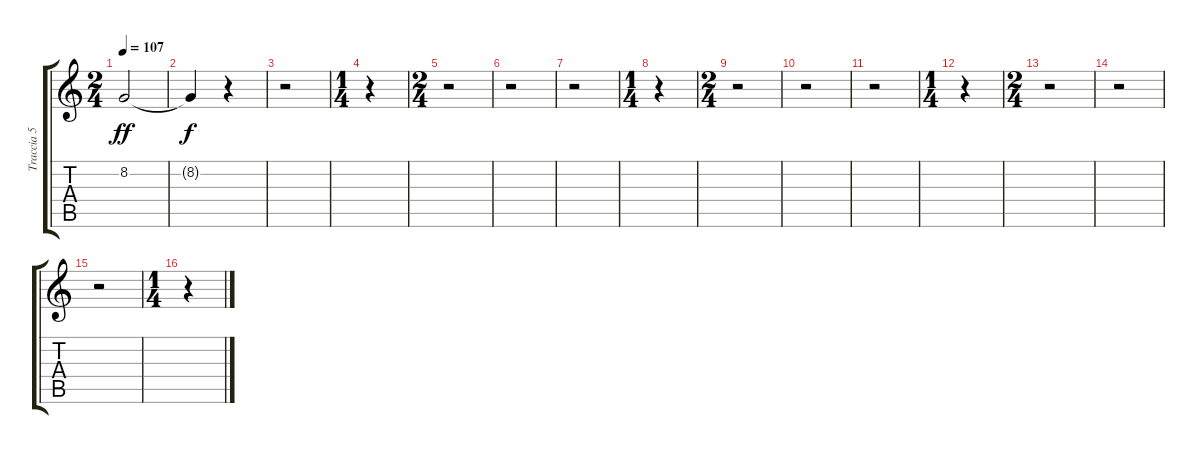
\track ("Traccia 5" "Traccia 5") {instrument flute}
\staff {score tabs}
\tuning (E4 B3 G3 D3 A2 E2) {hide}
\ts (2 4)
\tempo 107
\clef g2
\ks c
8.2.2{dy ff} |
8.2{t}.4{dy f} r.4 |
r.2 |
\ts (1 4)
r.4 |
\ts (2 4)
r.2 |
r.2 |
r.2 |
\ts (1 4)
r.4 |
\ts (2 4)
r.2 |
r.2 |
r.2 |
\ts (1 4)
r.4 |
\ts (2 4)
r.2 |
r.2 |
r.2 |
\ts (1 4)
r.4
